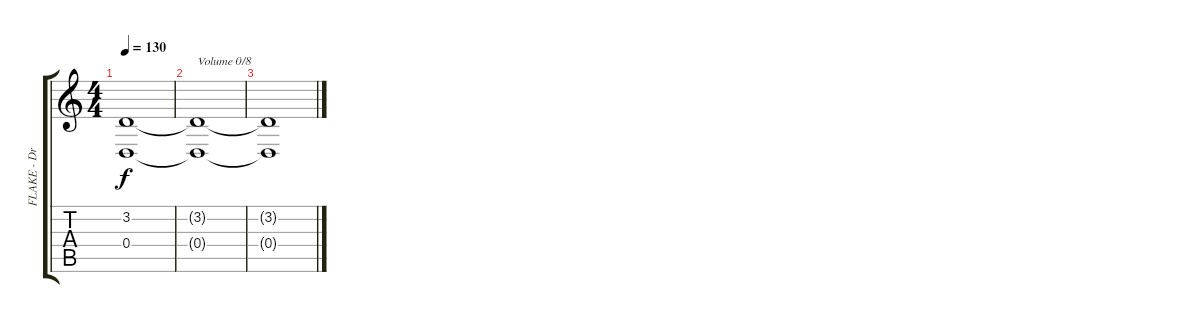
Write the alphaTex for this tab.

\track ("FLAKE - Dropped D" "FLAKE - Dr") {instrument lead2sawtooth}
\staff {score tabs}
\tuning (E4 B3 G3 D3 A2 D2) {hide}
\ts (4 4)
\tempo 130
\clef g2
\ks c
(3.2 0.4).1{dy f} |
(3.2{t} 0.4{t}).1{txt "Volume 0/8" volume 0} |
(3.2{t} 0.4{t}).1
